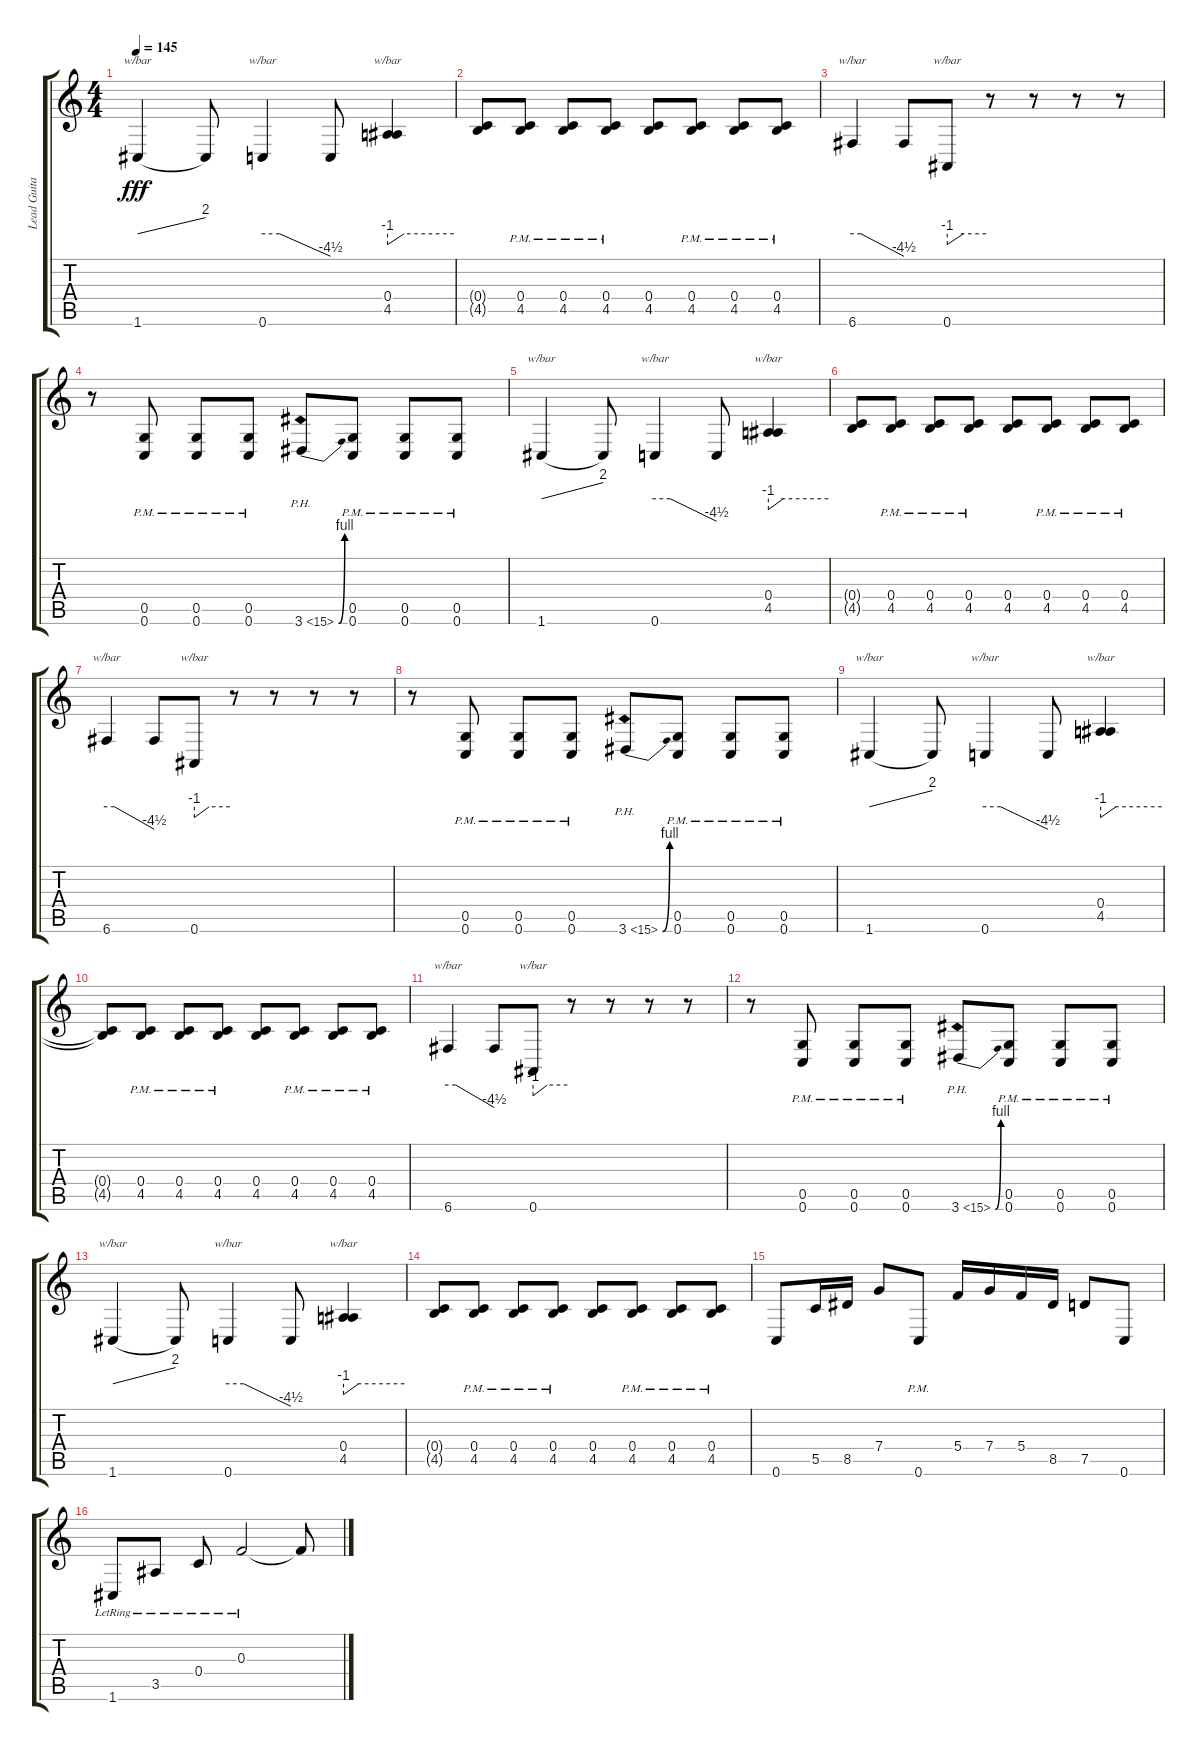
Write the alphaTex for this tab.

\track ("Lead Guitar" "Lead Guita") {instrument overdrivenguitar}
\staff {score tabs}
\tuning (D4 A3 F3 C3 G2 C2) {hide}
\ts (4 4)
\tempo 145
\clef g2
\ks c
1.6.4{tbe (dive default 0 0 60 8) dy fff} 1.6{t}.8 0.6.4{tbe (custom default 0 0 15 0 60 -18)} 0.6{t}.8 (0.4 4.5).4{tbe (custom default 0 -4 15 0 60 0)} |
(0.4{t} 4.5{t}).8 (0.4{pm} 4.5{pm}).8 (0.4{pm} 4.5{pm}).8 (0.4{pm} 4.5{pm}).8 (0.4 4.5).8 (0.4{pm} 4.5{pm}).8 (0.4{pm} 4.5{pm}).8 (0.4{pm} 4.5{pm}).8 |
6.6.4{tbe (custom default 0 0 10 0 60 -18)} 6.6{t}.8 0.6.8{tbe (custom default 0 -4 25 0 60 0)} r.8 r.8 r.8 r.8 |
r.8 (0.5{pm} 0.6{pm}).8 (0.5{pm} 0.6{pm}).8 (0.5{pm} 0.6{pm}).8 3.6{be (bend 0 0 60 4) ph 12}.8 (0.5{pm} 0.6{pm}).8 (0.5{pm} 0.6{pm}).8 (0.5{pm} 0.6{pm}).8 |
1.6.4{tbe (dive default 0 0 60 8)} 1.6{t}.8 0.6.4{tbe (custom default 0 0 15 0 60 -18)} 0.6{t}.8 (0.4 4.5).4{tbe (custom default 0 -4 15 0 60 0)} |
(0.4{t} 4.5{t}).8 (0.4{pm} 4.5{pm}).8 (0.4{pm} 4.5{pm}).8 (0.4{pm} 4.5{pm}).8 (0.4 4.5).8 (0.4{pm} 4.5{pm}).8 (0.4{pm} 4.5{pm}).8 (0.4{pm} 4.5{pm}).8 |
6.6.4{tbe (custom default 0 0 10 0 60 -18)} 6.6{t}.8 0.6.8{tbe (custom default 0 -4 25 0 60 0)} r.8 r.8 r.8 r.8 |
r.8 (0.5{pm} 0.6{pm}).8 (0.5{pm} 0.6{pm}).8 (0.5{pm} 0.6{pm}).8 3.6{be (bend 0 0 60 4) ph 12}.8 (0.5{pm} 0.6{pm}).8 (0.5{pm} 0.6{pm}).8 (0.5{pm} 0.6{pm}).8 |
1.6.4{tbe (dive default 0 0 60 8)} 1.6{t}.8 0.6.4{tbe (custom default 0 0 15 0 60 -18)} 0.6{t}.8 (0.4 4.5).4{tbe (custom default 0 -4 15 0 60 0)} |
(0.4{t} 4.5{t}).8 (0.4{pm} 4.5{pm}).8 (0.4{pm} 4.5{pm}).8 (0.4{pm} 4.5{pm}).8 (0.4 4.5).8 (0.4{pm} 4.5{pm}).8 (0.4{pm} 4.5{pm}).8 (0.4{pm} 4.5{pm}).8 |
6.6.4{tbe (custom default 0 0 10 0 60 -18)} 6.6{t}.8 0.6.8{tbe (custom default 0 -4 25 0 60 0)} r.8 r.8 r.8 r.8 |
r.8 (0.5{pm} 0.6{pm}).8 (0.5{pm} 0.6{pm}).8 (0.5{pm} 0.6{pm}).8 3.6{be (bend 0 0 60 4) ph 12}.8 (0.5{pm} 0.6{pm}).8 (0.5{pm} 0.6{pm}).8 (0.5{pm} 0.6{pm}).8 |
1.6.4{tbe (dive default 0 0 60 8)} 1.6{t}.8 0.6.4{tbe (custom default 0 0 15 0 60 -18)} 0.6{t}.8 (0.4 4.5).4{tbe (custom default 0 -4 15 0 60 0)} |
(0.4{t} 4.5{t}).8 (0.4{pm} 4.5{pm}).8 (0.4{pm} 4.5{pm}).8 (0.4{pm} 4.5{pm}).8 (0.4 4.5).8 (0.4{pm} 4.5{pm}).8 (0.4{pm} 4.5{pm}).8 (0.4{pm} 4.5{pm}).8 |
0.6.8 5.5.16 8.5.16 7.4.8 0.6{pm}.8 5.4.16 7.4.16 5.4.16 8.5.16 7.5.8 0.6.8 |
1.6{lr}.8 3.5{lr}.8 0.4{lr}.8 0.3{lr}.2 0.3{t}.8
